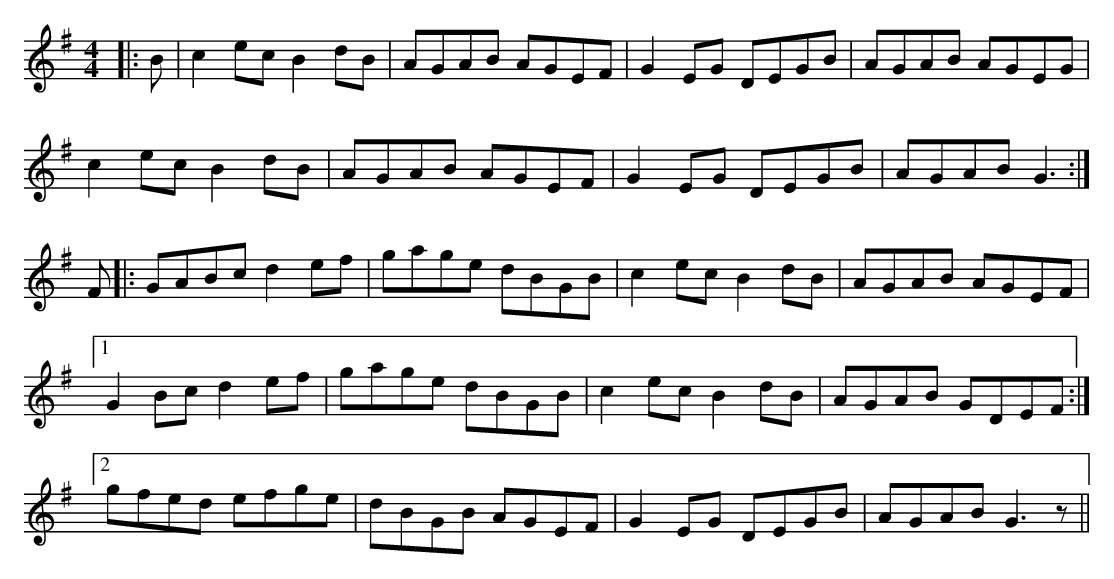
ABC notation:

X:1
M:4/4
K:G
|:B|c2ec B2dB|AGAB AGEF|G2EG DEGB|AGAB AGEG|
c2ec B2dB|AGAB AGEF|G2EG DEGB|AGAB G3:|
F|:GABc d2ef|gage dBGB|c2ec B2dB|AGAB AGEF|
[1 G2Bc d2ef|gage dBGB|c2ec B2dB|AGAB GDEF:|
[2 gfed efge|dBGB AGEF|G2EG DEGB|AGAB G3z||
